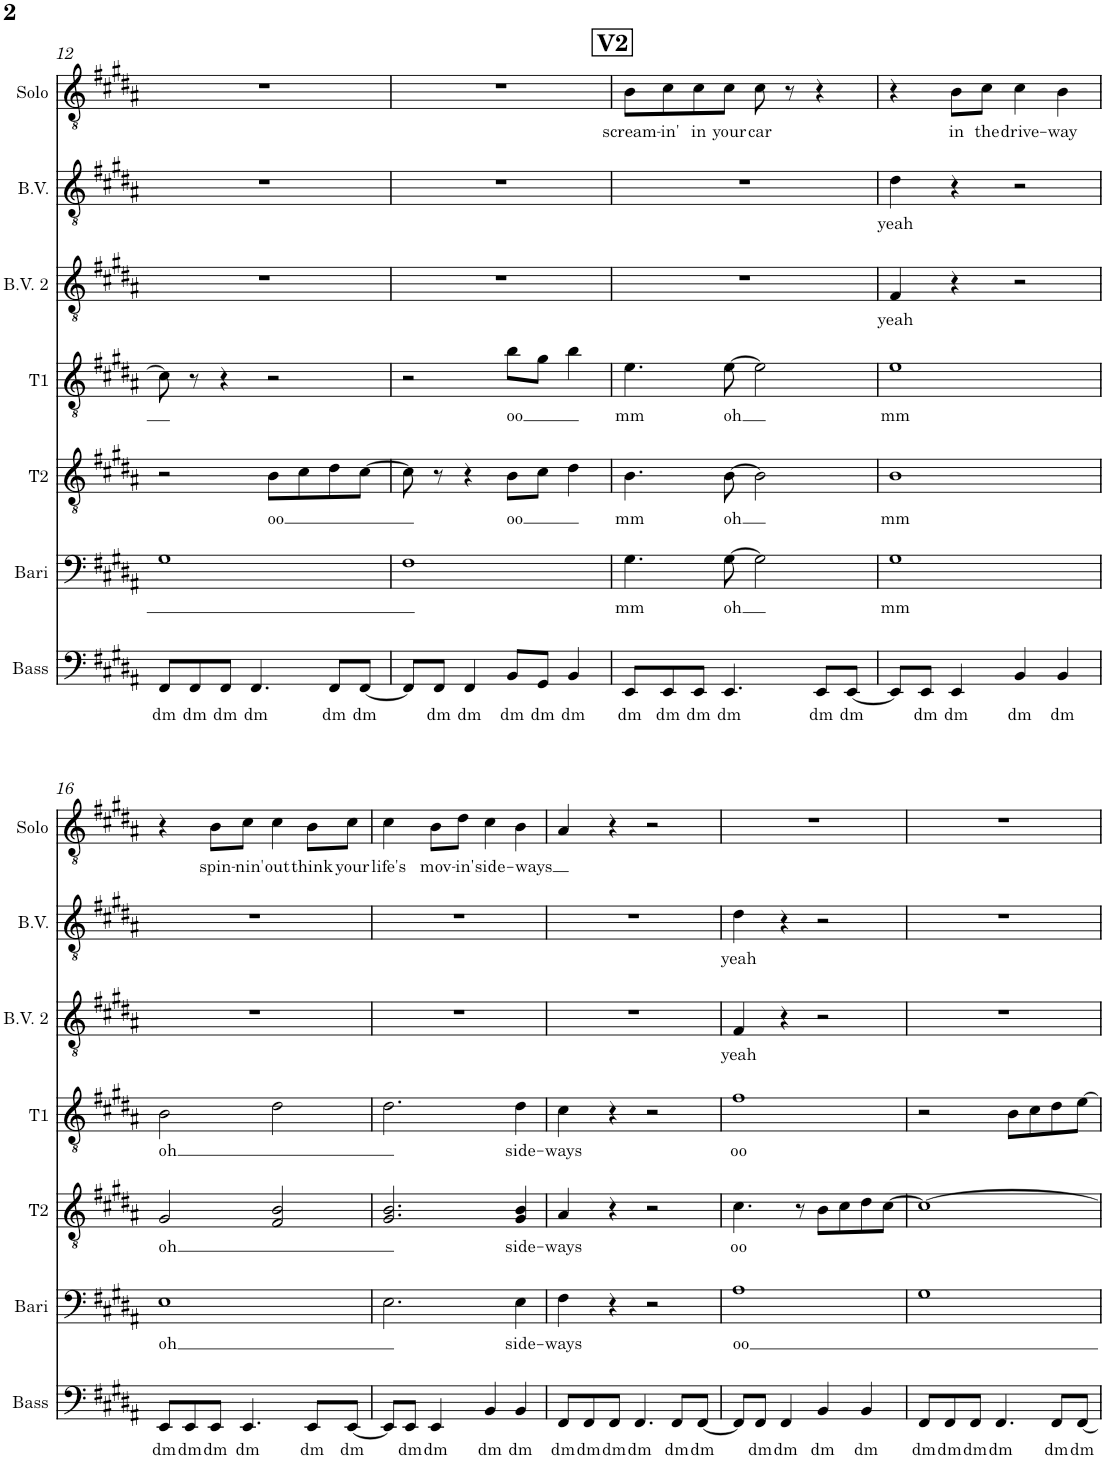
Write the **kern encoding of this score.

**kern	**text	**kern	**text	**kern	**text	**kern	**text	**kern	**text	**kern	**text	**kern	**text
*part7	*part7	*part6	*part6	*part5	*part5	*part4	*part4	*part3	*part3	*part2	*part2	*part1	*part1
*staff7	*staff7	*staff6	*staff6	*staff5	*staff5	*staff4	*staff4	*staff3	*staff3	*staff2	*staff2	*staff1	*staff1
*I"Bass	*	*I"Baritone	*	*I"Tenor 2	*	*I"Tenor 1	*	*I"Backing Vocals 2	*	*I"Backing Vocals	*	*I"Solo	*
*I'Bass	*	*I'Bari	*	*I'T2	*	*I'T1	*	*I'B.V. 2	*	*I'B.V.	*	*I'Solo	*
!!LO:PB:g=z
*clefF4	*	*clefF4	*	*clefGv2	*	*clefGv2	*	*clefGv2	*	*clefGv2	*	*clefGv2	*
*Trd7c12	*	*	*	*	*	*	*	*	*	*	*	*	*
*k[f#c#g#d#a#]	*	*k[f#c#g#d#a#]	*	*k[f#c#g#d#a#]	*	*k[f#c#g#d#a#]	*	*k[f#c#g#d#a#]	*	*k[f#c#g#d#a#]	*	*k[f#c#g#d#a#]	*
*M4/4	*	*M4/4	*	*M4/4	*	*M4/4	*	*M4/4	*	*M4/4	*	*M4/4	*
=12	=12	=12	=12	=12	=12	=12	=12	=12	=12	=12	=12	=12	=12
!	!LO:LY:b	!	!	!	!	!	!	!	!	!	!	!	!
8FF#/L	dm	1G#	.	2r	.	8c#\]	.	1r	.	1r	.	1r	.
!	!LO:LY:b	!	!	!	!	!	!	!	!	!	!	!	!
8FF#/	dm	.	.	.	.	8r	.	.	.	.	.	.	.
!	!LO:LY:b	!	!	!	!	!	!	!	!	!	!	!	!
8FF#/J	dm	.	.	.	.	4r	.	.	.	.	.	.	.
!	!LO:LY:b	!	!	!	!	!	!	!	!	!	!	!	!
4.FF#/	dm	.	.	.	.	.	.	.	.	.	.	.	.
!	!	!	!	!	!LO:LY:b	!	!	!	!	!	!	!	!
.	.	.	.	8B\L	oo	2r	.	.	.	.	.	.	.
.	.	.	.	8c#\	.	.	.	.	.	.	.	.	.
!	!LO:LY:b	!	!	!	!	!	!	!	!	!	!	!	!
8FF#/L	dm	.	.	8d#\	.	.	.	.	.	.	.	.	.
!	!LO:LY:b	!	!	!	!	!	!	!	!	!	!	!	!
[8FF#/J	dm	.	.	[8c#\J	.	.	.	.	.	.	.	.	.
=13	=13	=13	=13	=13	=13	=13	=13	=13	=13	=13	=13	=13	=13
8FF#/L]	.	1F#	.	8c#\]	.	2r	.	1r	.	1r	.	1r	.
!	!LO:LY:b	!	!	!	!	!	!	!	!	!	!	!	!
8FF#/J	dm	.	.	8r	.	.	.	.	.	.	.	.	.
!	!LO:LY:b	!	!	!	!	!	!	!	!	!	!	!	!
4FF#/	dm	.	.	4r	.	.	.	.	.	.	.	.	.
!	!LO:LY:b	!	!	!	!LO:LY:b	!	!LO:LY:b	!	!	!	!	!	!
8BB/L	dm	.	.	8B\L	oo	8b\L	oo	.	.	.	.	.	.
!	!LO:LY:b	!	!	!	!	!	!	!	!	!	!	!	!
8GG#/J	dm	.	.	8c#\J	.	8g#\J	.	.	.	.	.	.	.
!	!LO:LY:b	!	!	!	!	!	!	!	!	!	!	!	!
4BB/	dm	.	.	4d#\	.	4b\	.	.	.	.	.	.	.
!!LO:REH:place=s1:a:B:cj:fs=14:t=V2
=14	=14	=14	=14	=14	=14	=14	=14	=14	=14	=14	=14	=14	=14
!	!LO:LY:b	!	!LO:LY:b	!	!LO:LY:b	!	!LO:LY:b	!	!	!	!	!	!LO:LY:b
8EE/L	dm	4.G#\	mm	4.B\	mm	4.e\	mm	1r	.	1r	.	8B\L	scream-
!	!LO:LY:b	!	!	!	!	!	!	!	!	!	!	!	!LO:LY:b
8EE/	dm	.	.	.	.	.	.	.	.	.	.	8c#\	-in'
!	!LO:LY:b	!	!	!	!	!	!	!	!	!	!	!	!LO:LY:b
8EE/J	dm	.	.	.	.	.	.	.	.	.	.	8c#\	in
!	!LO:LY:b	!	!LO:LY:b	!	!LO:LY:b	!	!LO:LY:b	!	!	!	!	!	!LO:LY:b
4.EE/	dm	[8G#\	oh	[8B\	oh	[8e\	oh	.	.	.	.	8c#\J	your
!	!	!	!	!	!	!	!	!	!	!	!	!	!LO:LY:b
.	.	2G#\]	.	2B\]	.	2e\]	.	.	.	.	.	8c#\	car
.	.	.	.	.	.	.	.	.	.	.	.	8r	.
!	!LO:LY:b	!	!	!	!	!	!	!	!	!	!	!	!
8EE/L	dm	.	.	.	.	.	.	.	.	.	.	4r	.
!	!LO:LY:b	!	!	!	!	!	!	!	!	!	!	!	!
[8EE/J	dm	.	.	.	.	.	.	.	.	.	.	.	.
=15	=15	=15	=15	=15	=15	=15	=15	=15	=15	=15	=15	=15	=15
!	!	!	!LO:LY:b	!	!LO:LY:b	!	!LO:LY:b	!	!LO:LY:b	!	!LO:LY:b	!	!
8EE/L]	.	1G#	mm	1B	mm	1e	mm	4F#/	yeah	4d#\	yeah	4r	.
!	!LO:LY:b	!	!	!	!	!	!	!	!	!	!	!	!
8EE/J	dm	.	.	.	.	.	.	.	.	.	.	.	.
!	!LO:LY:b	!	!	!	!	!	!	!	!	!	!	!	!LO:LY:b
4EE/	dm	.	.	.	.	.	.	4r	.	4r	.	8B\L	in
!	!	!	!	!	!	!	!	!	!	!	!	!	!LO:LY:b
.	.	.	.	.	.	.	.	.	.	.	.	8c#\J	the
!	!LO:LY:b	!	!	!	!	!	!	!	!	!	!	!	!LO:LY:b
4BB/	dm	.	.	.	.	.	.	2r	.	2r	.	4c#\	drive-
!	!LO:LY:b	!	!	!	!	!	!	!	!	!	!	!	!LO:LY:b
4BB/	dm	.	.	.	.	.	.	.	.	.	.	4B\	-way
!!LO:LB:g=z
=16	=16	=16	=16	=16	=16	=16	=16	=16	=16	=16	=16	=16	=16
!	!LO:LY:b	!	!LO:LY:b	!	!LO:LY:b	!	!LO:LY:b	!	!	!	!	!	!
8EE/L	dm	1E	oh	2G#/	oh	2B\	oh	1r	.	1r	.	4r	.
!	!LO:LY:b	!	!	!	!	!	!	!	!	!	!	!	!
8EE/	dm	.	.	.	.	.	.	.	.	.	.	.	.
!	!LO:LY:b	!	!	!	!	!	!	!	!	!	!	!	!LO:LY:b
8EE/J	dm	.	.	.	.	.	.	.	.	.	.	8B\L	spin-
!	!LO:LY:b	!	!	!	!	!	!	!	!	!	!	!	!LO:LY:b
4.EE/	dm	.	.	.	.	.	.	.	.	.	.	8c#\J	-nin'
!	!	!	!	!	!	!	!	!	!	!	!	!	!LO:LY:b
.	.	.	.	2F#/ 2B/	.	2d#\	.	.	.	.	.	4c#\	out
!	!LO:LY:b	!	!	!	!	!	!	!	!	!	!	!	!LO:LY:b
8EE/L	dm	.	.	.	.	.	.	.	.	.	.	8B\L	think
!	!LO:LY:b	!	!	!	!	!	!	!	!	!	!	!	!LO:LY:b
[8EE/J	dm	.	.	.	.	.	.	.	.	.	.	8c#\J	your
=17	=17	=17	=17	=17	=17	=17	=17	=17	=17	=17	=17	=17	=17
!	!	!	!	!	!	!	!	!	!	!	!	!	!LO:LY:b
8EE/L]	.	2.E\	.	2.G#/ 2.B/	.	2.d#\	.	1r	.	1r	.	4c#\	life's
!	!LO:LY:b	!	!	!	!	!	!	!	!	!	!	!	!
8EE/J	dm	.	.	.	.	.	.	.	.	.	.	.	.
!	!LO:LY:b	!	!	!	!	!	!	!	!	!	!	!	!LO:LY:b
4EE/	dm	.	.	.	.	.	.	.	.	.	.	8B\L	mov-
!	!	!	!	!	!	!	!	!	!	!	!	!	!LO:LY:b
.	.	.	.	.	.	.	.	.	.	.	.	8d#\J	-in'
!	!LO:LY:b	!	!	!	!	!	!	!	!	!	!	!	!LO:LY:b
4BB/	dm	.	.	.	.	.	.	.	.	.	.	4c#\	side-
!	!LO:LY:b	!	!LO:LY:b	!	!LO:LY:b	!	!LO:LY:b	!	!	!	!	!	!LO:LY:b
4BB/	dm	4E\	side-	4G#/ 4B/	side-	4d#\	side-	.	.	.	.	4B\	-ways
=18	=18	=18	=18	=18	=18	=18	=18	=18	=18	=18	=18	=18	=18
!	!LO:LY:b	!	!LO:LY:b	!	!LO:LY:b	!	!LO:LY:b	!	!	!	!	!	!
8FF#/L	dm	4F#\	-ways	4A#/	-ways	4c#\	-ways	1r	.	1r	.	4A#/	.
!	!LO:LY:b	!	!	!	!	!	!	!	!	!	!	!	!
8FF#/	dm	.	.	.	.	.	.	.	.	.	.	.	.
!	!LO:LY:b	!	!	!	!	!	!	!	!	!	!	!	!
8FF#/J	dm	4r	.	4r	.	4r	.	.	.	.	.	4r	.
!	!LO:LY:b	!	!	!	!	!	!	!	!	!	!	!	!
4.FF#/	dm	.	.	.	.	.	.	.	.	.	.	.	.
.	.	2r	.	2r	.	2r	.	.	.	.	.	2r	.
!	!LO:LY:b	!	!	!	!	!	!	!	!	!	!	!	!
8FF#/L	dm	.	.	.	.	.	.	.	.	.	.	.	.
!	!LO:LY:b	!	!	!	!	!	!	!	!	!	!	!	!
[8FF#/J	dm	.	.	.	.	.	.	.	.	.	.	.	.
=19	=19	=19	=19	=19	=19	=19	=19	=19	=19	=19	=19	=19	=19
!	!	!	!LO:LY:b	!	!LO:LY:b	!	!LO:LY:b	!	!LO:LY:b	!	!LO:LY:b	!	!
8FF#/L]	.	1A#	oo	4.c#\	oo	1f#	oo	4F#/	yeah	4d#\	yeah	1r	.
!	!LO:LY:b	!	!	!	!	!	!	!	!	!	!	!	!
8FF#/J	dm	.	.	.	.	.	.	.	.	.	.	.	.
!	!LO:LY:b	!	!	!	!	!	!	!	!	!	!	!	!
4FF#/	dm	.	.	.	.	.	.	4r	.	4r	.	.	.
.	.	.	.	8r	.	.	.	.	.	.	.	.	.
!	!LO:LY:b	!	!	!	!	!	!	!	!	!	!	!	!
4BB/	dm	.	.	8B\L	.	.	.	2r	.	2r	.	.	.
.	.	.	.	8c#\	.	.	.	.	.	.	.	.	.
!	!LO:LY:b	!	!	!	!	!	!	!	!	!	!	!	!
4BB/	dm	.	.	8d#\	.	.	.	.	.	.	.	.	.
.	.	.	.	[8c#\J	.	.	.	.	.	.	.	.	.
=20	=20	=20	=20	=20	=20	=20	=20	=20	=20	=20	=20	=20	=20
!	!LO:LY:b	!	!	!	!	!	!	!	!	!	!	!	!
8FF#/L	dm	1G#	.	1c#_	.	2r	.	1r	.	1r	.	1r	.
!	!LO:LY:b	!	!	!	!	!	!	!	!	!	!	!	!
8FF#/	dm	.	.	.	.	.	.	.	.	.	.	.	.
!	!LO:LY:b	!	!	!	!	!	!	!	!	!	!	!	!
8FF#/J	dm	.	.	.	.	.	.	.	.	.	.	.	.
!	!LO:LY:b	!	!	!	!	!	!	!	!	!	!	!	!
4.FF#/	dm	.	.	.	.	.	.	.	.	.	.	.	.
.	.	.	.	.	.	8B\L	.	.	.	.	.	.	.
.	.	.	.	.	.	8c#\	.	.	.	.	.	.	.
!	!LO:LY:b	!	!	!	!	!	!	!	!	!	!	!	!
8FF#/L	dm	.	.	.	.	8d#\	.	.	.	.	.	.	.
!	!LO:LY:b	!	!	!	!	!	!	!	!	!	!	!	!
[8FF#/J	dm	.	.	.	.	[8e\J	.	.	.	.	.	.	.
=	=	=	=	=	=	=	=	=	=	=	=	=	=
*-	*-	*-	*-	*-	*-	*-	*-	*-	*-	*-	*-	*-	*-
